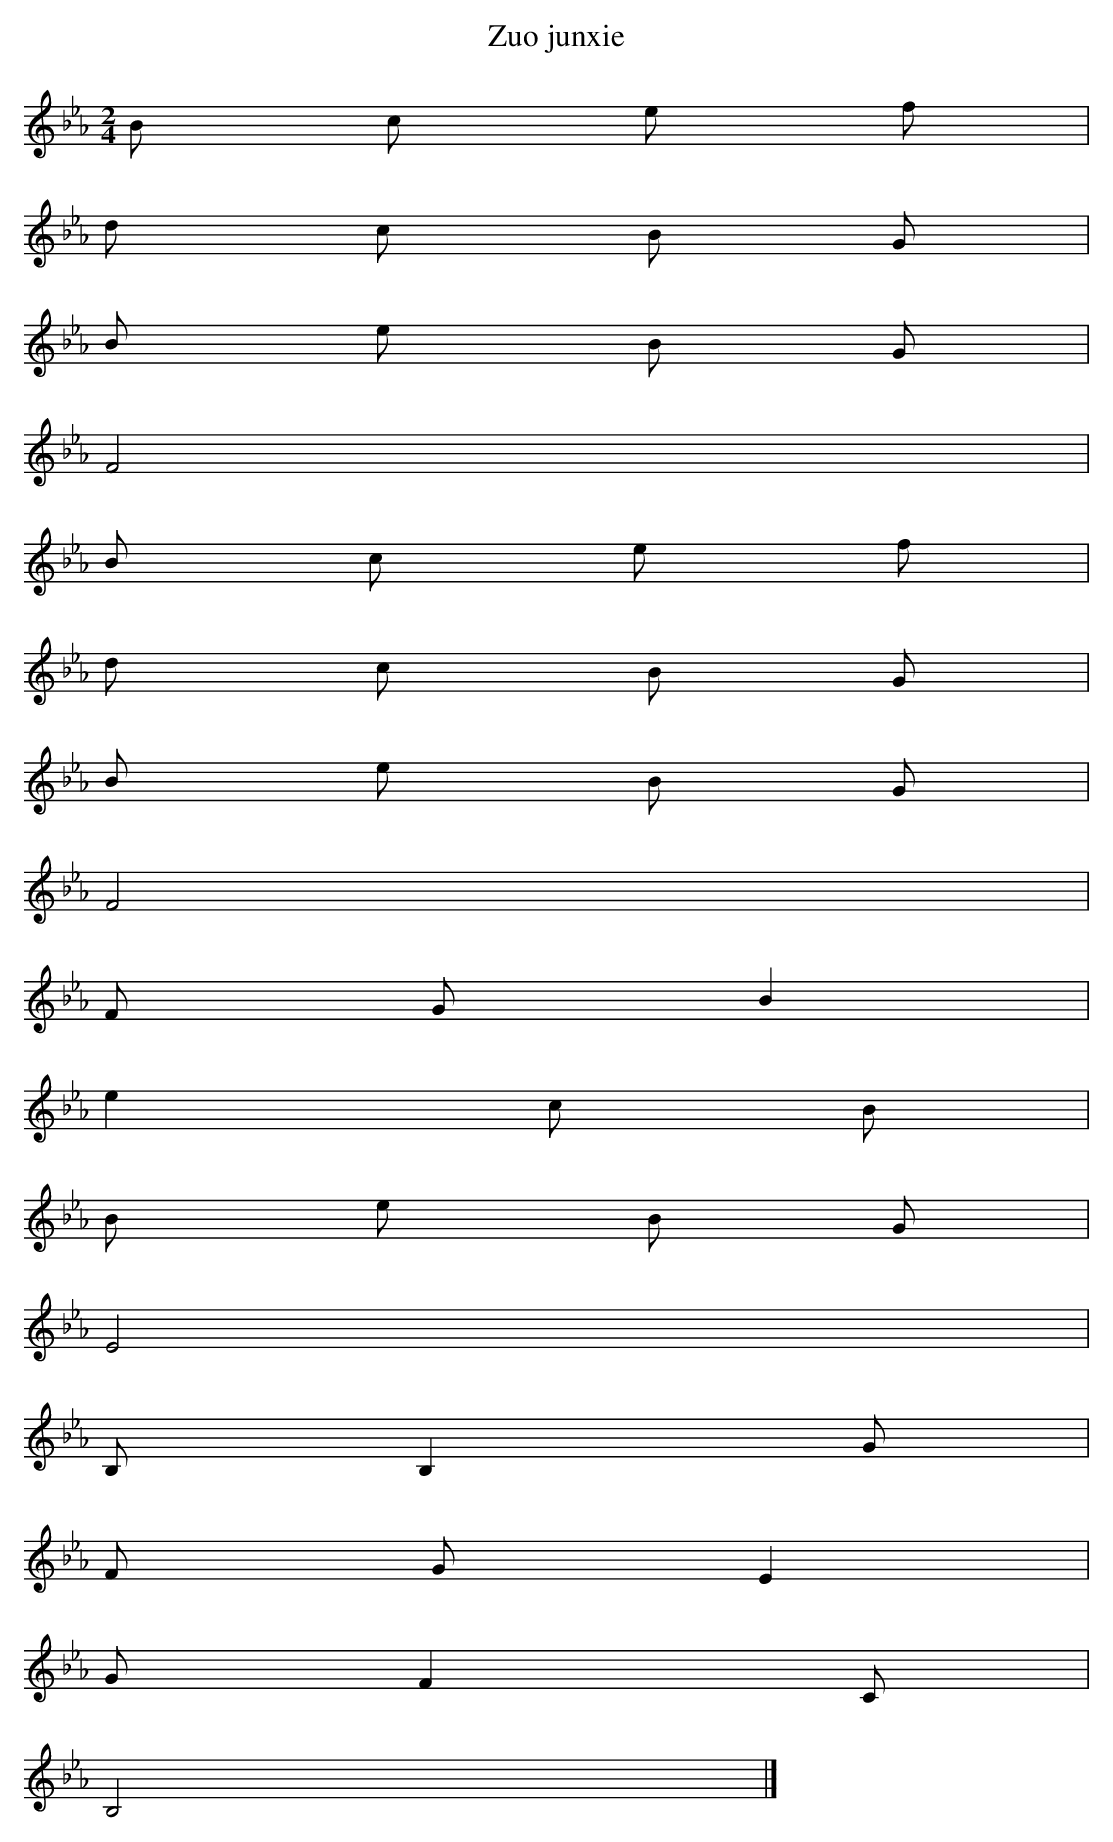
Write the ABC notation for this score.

X:1
T: Zuo junxie
L: 1/8
M: 2/4
K: Eb
B c e f [I:setbarnb 1]|
d c B G |
B e B G |
F4 |
B c e f |
d c B G |
B e B G |
F4 |
F GB2 |
e2c B |
B e B G |
E4 |
B,B,2G |
F GE2 |
GF2C |
B,4 |]
